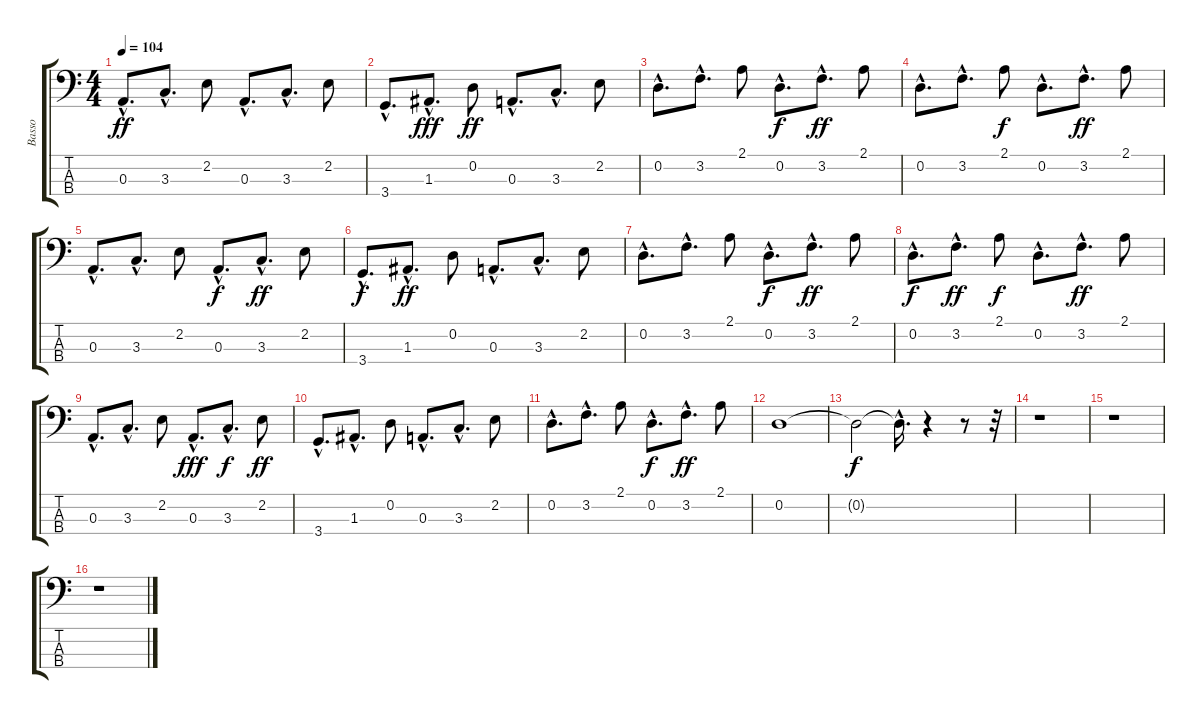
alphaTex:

\track ("Basso" "Basso") {instrument electricbassfinger}
\staff {score tabs}
\tuning (G2 D2 A1 E1) {hide}
\ts (4 4)
\tempo 104
\clef f4
\ks c
0.3{hac}.8{d dy ff} 3.3{hac}.8{d} 2.2.8 0.3{hac}.8{d} 3.3{hac}.8{d} 2.2.8 |
3.4{hac}.8{d} 1.3{hac}.8{d dy fff} 0.2.8{dy ff} 0.3{hac}.8{d} 3.3{hac}.8{d} 2.2.8 |
0.2{hac}.8{d} 3.2{hac}.8{d} 2.1.8 0.2{hac}.8{d dy f} 3.2{hac}.8{d dy ff} 2.1.8 |
0.2{hac}.8{d} 3.2{hac}.8{d} 2.1.8{dy f} 0.2{hac}.8{d} 3.2{hac}.8{d dy ff} 2.1.8 |
0.3{hac}.8{d} 3.3{hac}.8{d} 2.2.8 0.3{hac}.8{d dy f} 3.3{hac}.8{d dy ff} 2.2.8 |
3.4{hac}.8{d dy f} 1.3{hac}.8{d dy ff} 0.2.8 0.3{hac}.8{d} 3.3{hac}.8{d} 2.2.8 |
0.2{hac}.8{d} 3.2{hac}.8{d} 2.1.8 0.2{hac}.8{d dy f} 3.2{hac}.8{d dy ff} 2.1.8 |
0.2{hac}.8{d dy f} 3.2{hac}.8{d dy ff} 2.1.8{dy f} 0.2{hac}.8{d} 3.2{hac}.8{d dy ff} 2.1.8 |
0.3{hac}.8{d} 3.3{hac}.8{d} 2.2.8 0.3{hac}.8{d dy fff} 3.3{hac}.8{d dy f} 2.2.8{dy ff} |
3.4{hac}.8{d} 1.3{hac}.8{d} 0.2.8 0.3{hac}.8{d} 3.3{hac}.8{d} 2.2.8 |
0.2{hac}.8{d} 3.2{hac}.8{d} 2.1.8 0.2{hac}.8{d dy f} 3.2{hac}.8{d dy ff} 2.1.8 |
0.2.1 |
0.2{t}.2{dy f} 0.2{hac t}.16{d} r.4 r.8 r.32 |
r.1 |
r.1 |
r.1
